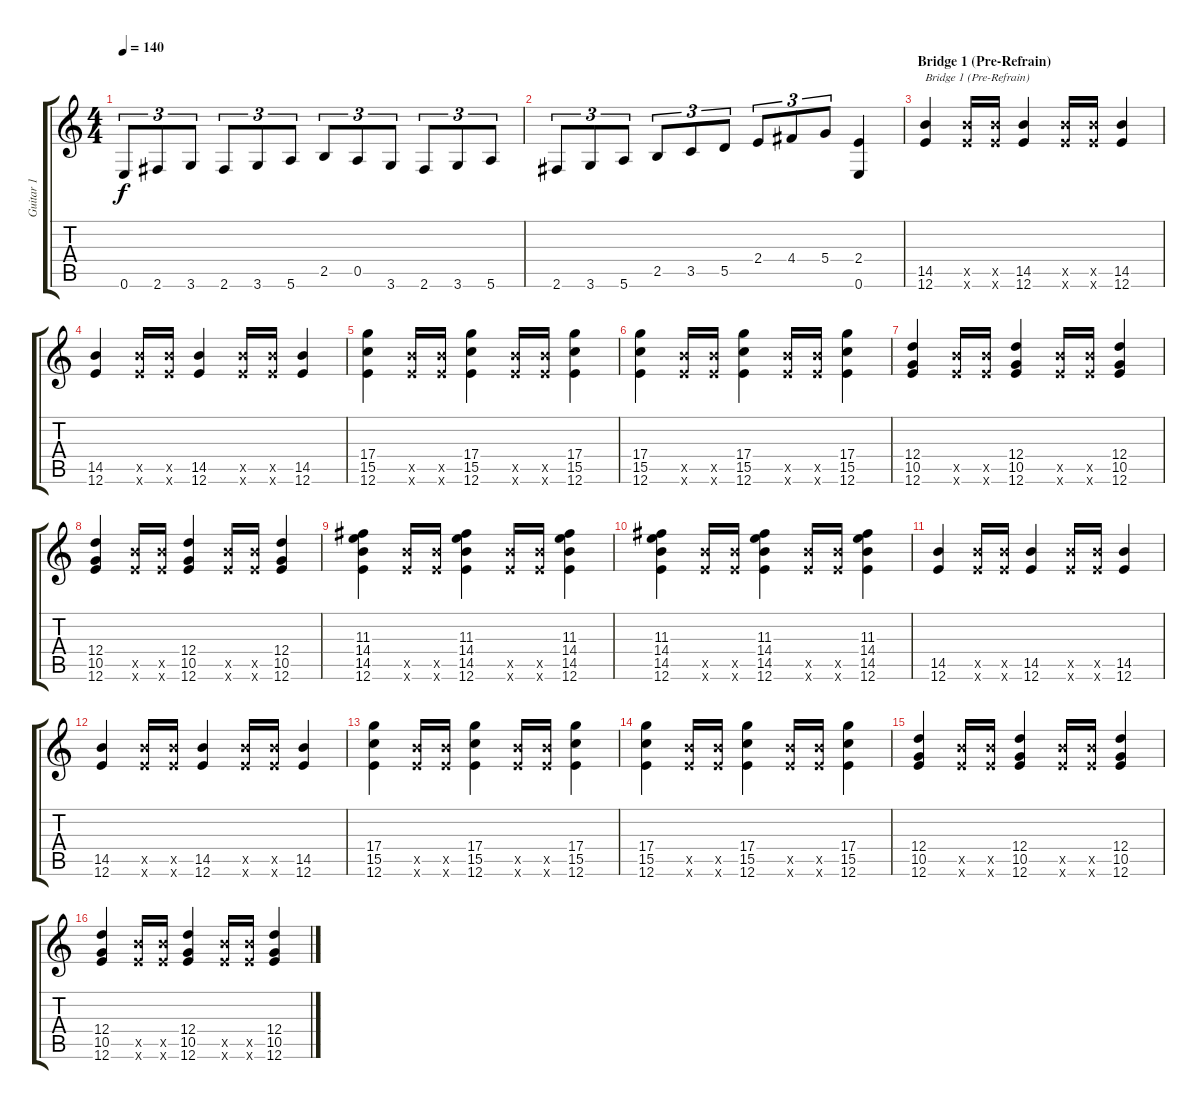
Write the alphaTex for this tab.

\track ("Guitar 1" "Guitar 1") {instrument overdrivenguitar}
\staff {score tabs}
\tuning (E4 B3 G3 D3 A2 E2) {hide}
\ts (4 4)
\tempo 140
\clef g2
\ks c
0.6.8{tu (3 2) dy f} 2.6.8{tu (3 2)} 3.6.8{tu (3 2)} 2.6.8{tu (3 2)} 3.6.8{tu (3 2)} 5.6.8{tu (3 2)} 2.5.8{tu (3 2)} 0.5.8{tu (3 2)} 3.6.8{tu (3 2)} 2.6.8{tu (3 2)} 3.6.8{tu (3 2)} 5.6.8{tu (3 2)} |
2.6.8{tu (3 2)} 3.6.8{tu (3 2)} 5.6.8{tu (3 2)} 2.5.8{tu (3 2)} 3.5.8{tu (3 2)} 5.5.8{tu (3 2)} 2.4.8{tu (3 2)} 4.4.8{tu (3 2)} 5.4.8{tu (3 2)} (2.4 0.6).4 |
\section ("" "Bridge 1 (Pre-Refrain)")
(14.5 12.6).4{txt "Bridge 1 (Pre-Refrain)"} (14.5{x} 12.6{x}).16 (14.5{x} 12.6{x}).16 (14.5 12.6).4 (14.5{x} 12.6{x}).16 (14.5{x} 12.6{x}).16 (14.5 12.6).4 |
(14.5 12.6).4 (14.5{x} 12.6{x}).16 (14.5{x} 12.6{x}).16 (14.5 12.6).4 (14.5{x} 12.6{x}).16 (14.5{x} 12.6{x}).16 (14.5 12.6).4 |
(17.4 15.5 12.6).4 (14.5{x} 12.6{x}).16 (14.5{x} 12.6{x}).16 (17.4 15.5 12.6).4 (14.5{x} 12.6{x}).16 (14.5{x} 12.6{x}).16 (17.4 15.5 12.6).4 |
(17.4 15.5 12.6).4 (14.5{x} 12.6{x}).16 (14.5{x} 12.6{x}).16 (17.4 15.5 12.6).4 (14.5{x} 12.6{x}).16 (14.5{x} 12.6{x}).16 (17.4 15.5 12.6).4 |
(12.4 10.5 12.6).4 (14.5{x} 12.6{x}).16 (14.5{x} 12.6{x}).16 (12.4 10.5 12.6).4 (14.5{x} 12.6{x}).16 (14.5{x} 12.6{x}).16 (12.4 10.5 12.6).4 |
(12.4 10.5 12.6).4 (14.5{x} 12.6{x}).16 (14.5{x} 12.6{x}).16 (12.4 10.5 12.6).4 (14.5{x} 12.6{x}).16 (14.5{x} 12.6{x}).16 (12.4 10.5 12.6).4 |
(11.3 14.4 14.5 12.6).4 (14.5{x} 12.6{x}).16 (14.5{x} 12.6{x}).16 (11.3 14.4 14.5 12.6).4 (14.5{x} 12.6{x}).16 (14.5{x} 12.6{x}).16 (11.3 14.4 14.5 12.6).4 |
(11.3 14.4 14.5 12.6).4 (14.5{x} 12.6{x}).16 (14.5{x} 12.6{x}).16 (11.3 14.4 14.5 12.6).4 (14.5{x} 12.6{x}).16 (14.5{x} 12.6{x}).16 (11.3 14.4 14.5 12.6).4 |
(14.5 12.6).4 (14.5{x} 12.6{x}).16 (14.5{x} 12.6{x}).16 (14.5 12.6).4 (14.5{x} 12.6{x}).16 (14.5{x} 12.6{x}).16 (14.5 12.6).4 |
(14.5 12.6).4 (14.5{x} 12.6{x}).16 (14.5{x} 12.6{x}).16 (14.5 12.6).4 (14.5{x} 12.6{x}).16 (14.5{x} 12.6{x}).16 (14.5 12.6).4 |
(17.4 15.5 12.6).4 (14.5{x} 12.6{x}).16 (14.5{x} 12.6{x}).16 (17.4 15.5 12.6).4 (14.5{x} 12.6{x}).16 (14.5{x} 12.6{x}).16 (17.4 15.5 12.6).4 |
(17.4 15.5 12.6).4 (14.5{x} 12.6{x}).16 (14.5{x} 12.6{x}).16 (17.4 15.5 12.6).4 (14.5{x} 12.6{x}).16 (14.5{x} 12.6{x}).16 (17.4 15.5 12.6).4 |
(12.4 10.5 12.6).4 (14.5{x} 12.6{x}).16 (14.5{x} 12.6{x}).16 (12.4 10.5 12.6).4 (14.5{x} 12.6{x}).16 (14.5{x} 12.6{x}).16 (12.4 10.5 12.6).4 |
(12.4 10.5 12.6).4 (14.5{x} 12.6{x}).16 (14.5{x} 12.6{x}).16 (12.4 10.5 12.6).4 (14.5{x} 12.6{x}).16 (14.5{x} 12.6{x}).16 (12.4 10.5 12.6).4
